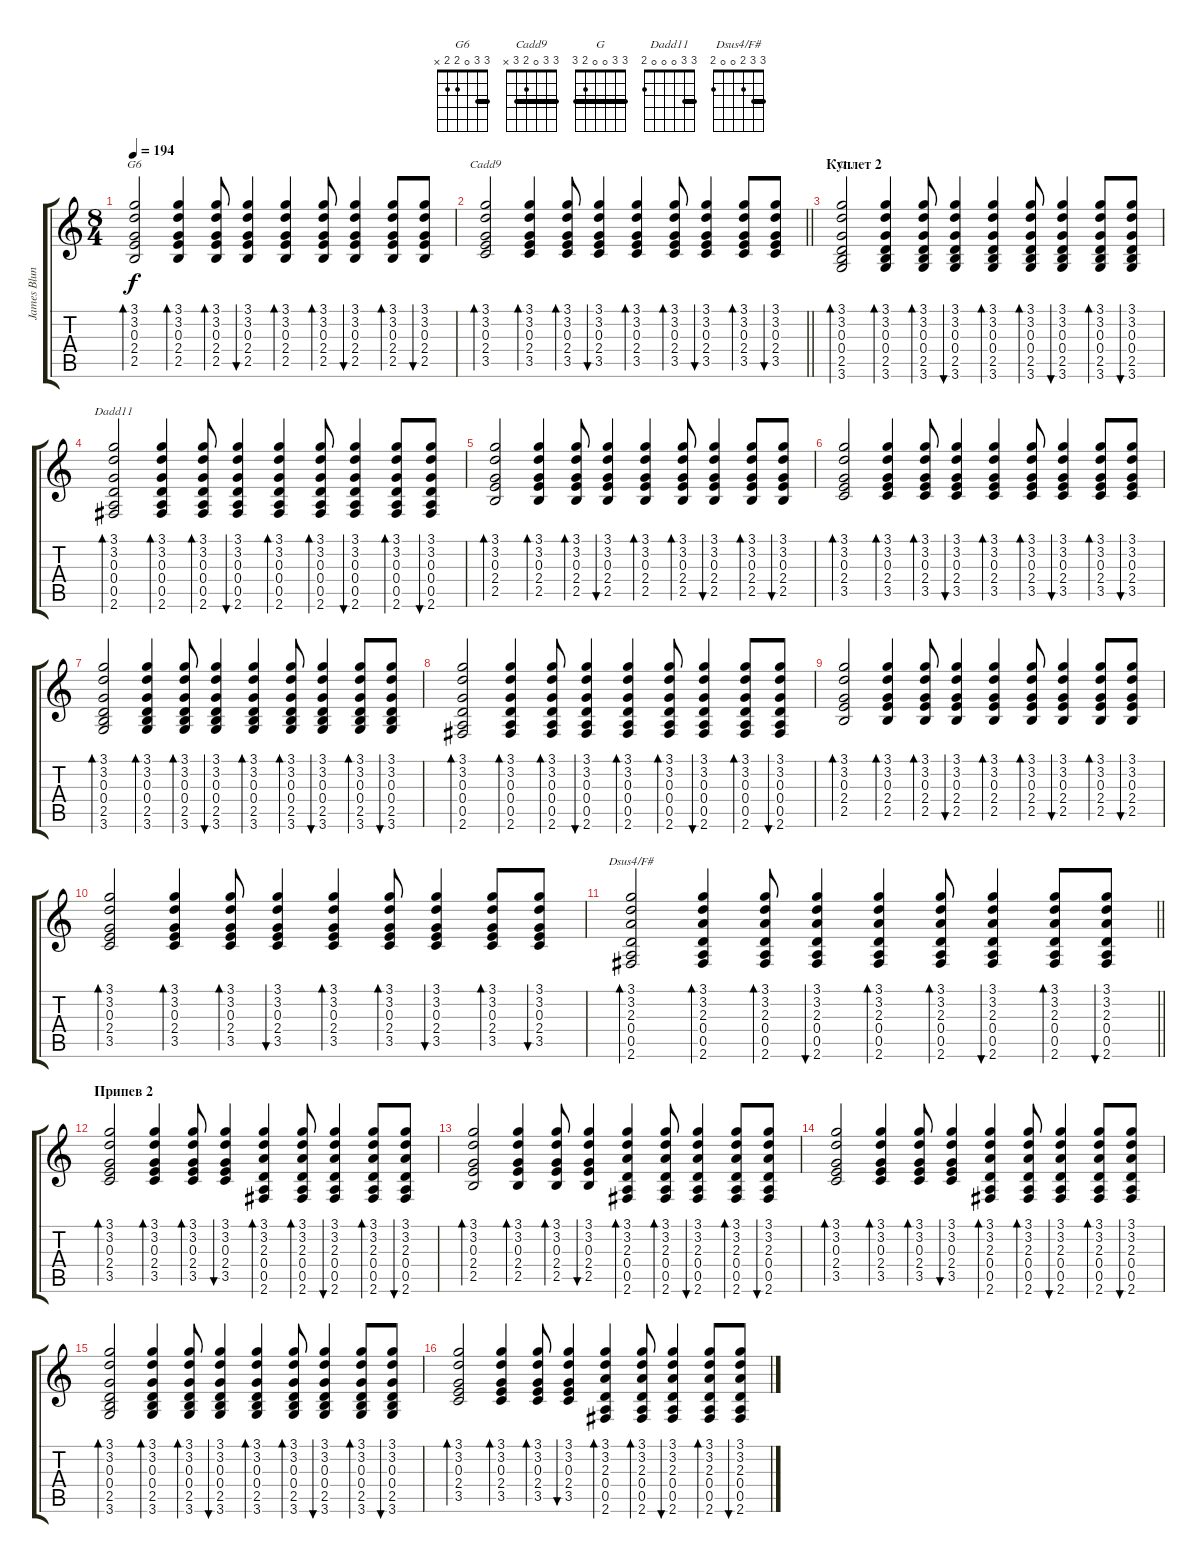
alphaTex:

\track ("James Blunt" "James Blun") {instrument acousticguitarsteel}
\staff {score tabs}
\tuning (E4 B3 G3 D3 A2 E2) {hide}
\chord ("G6" 3 3 0 2 2 x) {barre 3}
\chord ("Cadd9" 3 3 0 2 3 x) {barre 3}
\chord ("G" 3 3 0 0 2 3) {barre 3}
\chord ("Dadd11" 3 3 0 0 0 2) {barre 3}
\chord ("Dsus4/F#" 3 3 2 0 0 2) {barre 3}
\ts (8 4)
\tempo 194
\clef g2
\ks c
(3.1 3.2 0.3 2.4 2.5).2{bd 60 ch "G6" dy f} (3.1 3.2 0.3 2.4 2.5).4{bd 60} (3.1 3.2 0.3 2.4 2.5).8{bd 60} (3.1 3.2 0.3 2.4 2.5).4{bu 60} (3.1 3.2 0.3 2.4 2.5).4{bd 60} (3.1 3.2 0.3 2.4 2.5).8{bd 60} (3.1 3.2 0.3 2.4 2.5).4{bu 60} (3.1 3.2 0.3 2.4 2.5).8{bd 60} (3.1 3.2 0.3 2.4 2.5).8{bu 60} |
\barLineRight lightlight
(3.1 3.2 0.3 2.4 3.5).2{bd 60 ch "Cadd9"} (3.1 3.2 0.3 2.4 3.5).4{bd 60} (3.1 3.2 0.3 2.4 3.5).8{bd 60} (3.1 3.2 0.3 2.4 3.5).4{bu 60} (3.1 3.2 0.3 2.4 3.5).4{bd 60} (3.1 3.2 0.3 2.4 3.5).8{bd 60} (3.1 3.2 0.3 2.4 3.5).4{bu 60} (3.1 3.2 0.3 2.4 3.5).8{bd 60} (3.1 3.2 0.3 2.4 3.5).8{bu 60} |
\section ("" "Куплет 2")
(3.1 3.2 0.3 0.4 2.5 3.6).2{bd 60 ch "G"} (3.1 3.2 0.3 0.4 2.5 3.6).4{bd 60} (3.1 3.2 0.3 0.4 2.5 3.6).8{bd 60} (3.1 3.2 0.3 0.4 2.5 3.6).4{bu 60} (3.1 3.2 0.3 0.4 2.5 3.6).4{bd 60} (3.1 3.2 0.3 0.4 2.5 3.6).8{bd 60} (3.1 3.2 0.3 0.4 2.5 3.6).4{bu 60} (3.1 3.2 0.3 0.4 2.5 3.6).8{bd 60} (3.1 3.2 0.3 0.4 2.5 3.6).8{bu 60} |
(3.1 3.2 0.3 0.4 0.5 2.6).2{bd 60 ch "Dadd11"} (3.1 3.2 0.3 0.4 0.5 2.6).4{bd 60} (3.1 3.2 0.3 0.4 0.5 2.6).8{bd 60} (3.1 3.2 0.3 0.4 0.5 2.6).4{bu 60} (3.1 3.2 0.3 0.4 0.5 2.6).4{bd 60} (3.1 3.2 0.3 0.4 0.5 2.6).8{bd 60} (3.1 3.2 0.3 0.4 0.5 2.6).4{bu 60} (3.1 3.2 0.3 0.4 0.5 2.6).8{bd 60} (3.1 3.2 0.3 0.4 0.5 2.6).8{bu 60} |
(3.1 3.2 0.3 2.4 2.5).2{bd 60} (3.1 3.2 0.3 2.4 2.5).4{bd 60} (3.1 3.2 0.3 2.4 2.5).8{bd 60} (3.1 3.2 0.3 2.4 2.5).4{bu 60} (3.1 3.2 0.3 2.4 2.5).4{bd 60} (3.1 3.2 0.3 2.4 2.5).8{bd 60} (3.1 3.2 0.3 2.4 2.5).4{bu 60} (3.1 3.2 0.3 2.4 2.5).8{bd 60} (3.1 3.2 0.3 2.4 2.5).8{bu 60} |
(3.1 3.2 0.3 2.4 3.5).2{bd 60} (3.1 3.2 0.3 2.4 3.5).4{bd 60} (3.1 3.2 0.3 2.4 3.5).8{bd 60} (3.1 3.2 0.3 2.4 3.5).4{bu 60} (3.1 3.2 0.3 2.4 3.5).4{bd 60} (3.1 3.2 0.3 2.4 3.5).8{bd 60} (3.1 3.2 0.3 2.4 3.5).4{bu 60} (3.1 3.2 0.3 2.4 3.5).8{bd 60} (3.1 3.2 0.3 2.4 3.5).8{bu 60} |
(3.1 3.2 0.3 0.4 2.5 3.6).2{bd 60} (3.1 3.2 0.3 0.4 2.5 3.6).4{bd 60} (3.1 3.2 0.3 0.4 2.5 3.6).8{bd 60} (3.1 3.2 0.3 0.4 2.5 3.6).4{bu 60} (3.1 3.2 0.3 0.4 2.5 3.6).4{bd 60} (3.1 3.2 0.3 0.4 2.5 3.6).8{bd 60} (3.1 3.2 0.3 0.4 2.5 3.6).4{bu 60} (3.1 3.2 0.3 0.4 2.5 3.6).8{bd 60} (3.1 3.2 0.3 0.4 2.5 3.6).8{bu 60} |
(3.1 3.2 0.3 0.4 0.5 2.6).2{bd 60} (3.1 3.2 0.3 0.4 0.5 2.6).4{bd 60} (3.1 3.2 0.3 0.4 0.5 2.6).8{bd 60} (3.1 3.2 0.3 0.4 0.5 2.6).4{bu 60} (3.1 3.2 0.3 0.4 0.5 2.6).4{bd 60} (3.1 3.2 0.3 0.4 0.5 2.6).8{bd 60} (3.1 3.2 0.3 0.4 0.5 2.6).4{bu 60} (3.1 3.2 0.3 0.4 0.5 2.6).8{bd 60} (3.1 3.2 0.3 0.4 0.5 2.6).8{bu 60} |
(3.1 3.2 0.3 2.4 2.5).2{bd 60} (3.1 3.2 0.3 2.4 2.5).4{bd 60} (3.1 3.2 0.3 2.4 2.5).8{bd 60} (3.1 3.2 0.3 2.4 2.5).4{bu 60} (3.1 3.2 0.3 2.4 2.5).4{bd 60} (3.1 3.2 0.3 2.4 2.5).8{bd 60} (3.1 3.2 0.3 2.4 2.5).4{bu 60} (3.1 3.2 0.3 2.4 2.5).8{bd 60} (3.1 3.2 0.3 2.4 2.5).8{bu 60} |
(3.1 3.2 0.3 2.4 3.5).2{bd 60} (3.1 3.2 0.3 2.4 3.5).4{bd 60} (3.1 3.2 0.3 2.4 3.5).8{bd 60} (3.1 3.2 0.3 2.4 3.5).4{bu 60} (3.1 3.2 0.3 2.4 3.5).4{bd 60} (3.1 3.2 0.3 2.4 3.5).8{bd 60} (3.1 3.2 0.3 2.4 3.5).4{bu 60} (3.1 3.2 0.3 2.4 3.5).8{bd 60} (3.1 3.2 0.3 2.4 3.5).8{bu 60} |
\barLineRight lightlight
(3.1 3.2 2.3 0.4 0.5 2.6).2{bd 60 ch "Dsus4/F#"} (3.1 3.2 2.3 0.4 0.5 2.6).4{bd 60} (3.1 3.2 2.3 0.4 0.5 2.6).8{bd 60} (3.1 3.2 2.3 0.4 0.5 2.6).4{bu 60} (3.1 3.2 2.3 0.4 0.5 2.6).4{bd 60} (3.1 3.2 2.3 0.4 0.5 2.6).8{bd 60} (3.1 3.2 2.3 0.4 0.5 2.6).4{bu 60} (3.1 3.2 2.3 0.4 0.5 2.6).8{bd 60} (3.1 3.2 2.3 0.4 0.5 2.6).8{bu 60} |
\section ("" "Припев 2")
(3.1 3.2 0.3 2.4 3.5).2{bd 60} (3.1 3.2 0.3 2.4 3.5).4{bd 60} (3.1 3.2 0.3 2.4 3.5).8{bd 60} (3.1 3.2 0.3 2.4 3.5).4{bu 60} (3.1 3.2 2.3 0.4 0.5 2.6).4{bd 60} (3.1 3.2 2.3 0.4 0.5 2.6).8{bd 60} (3.1 3.2 2.3 0.4 0.5 2.6).4{bu 60} (3.1 3.2 2.3 0.4 0.5 2.6).8{bd 60} (3.1 3.2 2.3 0.4 0.5 2.6).8{bu 60} |
(3.1 3.2 0.3 2.4 2.5).2{bd 60} (3.1 3.2 0.3 2.4 2.5).4{bd 60} (3.1 3.2 0.3 2.4 2.5).8{bd 60} (3.1 3.2 0.3 2.4 2.5).4{bu 60} (3.1 3.2 2.3 0.4 0.5 2.6).4{bd 60} (3.1 3.2 2.3 0.4 0.5 2.6).8{bd 60} (3.1 3.2 2.3 0.4 0.5 2.6).4{bu 60} (3.1 3.2 2.3 0.4 0.5 2.6).8{bd 60} (3.1 3.2 2.3 0.4 0.5 2.6).8{bu 60} |
(3.1 3.2 0.3 2.4 3.5).2{bd 60} (3.1 3.2 0.3 2.4 3.5).4{bd 60} (3.1 3.2 0.3 2.4 3.5).8{bd 60} (3.1 3.2 0.3 2.4 3.5).4{bu 60} (3.1 3.2 2.3 0.4 0.5 2.6).4{bd 60} (3.1 3.2 2.3 0.4 0.5 2.6).8{bd 60} (3.1 3.2 2.3 0.4 0.5 2.6).4{bu 60} (3.1 3.2 2.3 0.4 0.5 2.6).8{bd 60} (3.1 3.2 2.3 0.4 0.5 2.6).8{bu 60} |
(3.1 3.2 0.3 0.4 2.5 3.6).2{bd 60} (3.1 3.2 0.3 0.4 2.5 3.6).4{bd 60} (3.1 3.2 0.3 0.4 2.5 3.6).8{bd 60} (3.1 3.2 0.3 0.4 2.5 3.6).4{bu 60} (3.1 3.2 0.3 0.4 2.5 3.6).4{bd 60} (3.1 3.2 0.3 0.4 2.5 3.6).8{bd 60} (3.1 3.2 0.3 0.4 2.5 3.6).4{bu 60} (3.1 3.2 0.3 0.4 2.5 3.6).8{bd 60} (3.1 3.2 0.3 0.4 2.5 3.6).8{bu 60} |
(3.1 3.2 0.3 2.4 3.5).2{bd 60} (3.1 3.2 0.3 2.4 3.5).4{bd 60} (3.1 3.2 0.3 2.4 3.5).8{bd 60} (3.1 3.2 0.3 2.4 3.5).4{bu 60} (3.1 3.2 2.3 0.4 0.5 2.6).4{bd 60} (3.1 3.2 2.3 0.4 0.5 2.6).8{bd 60} (3.1 3.2 2.3 0.4 0.5 2.6).4{bu 60} (3.1 3.2 2.3 0.4 0.5 2.6).8{bd 60} (3.1 3.2 2.3 0.4 0.5 2.6).8{bu 60}
